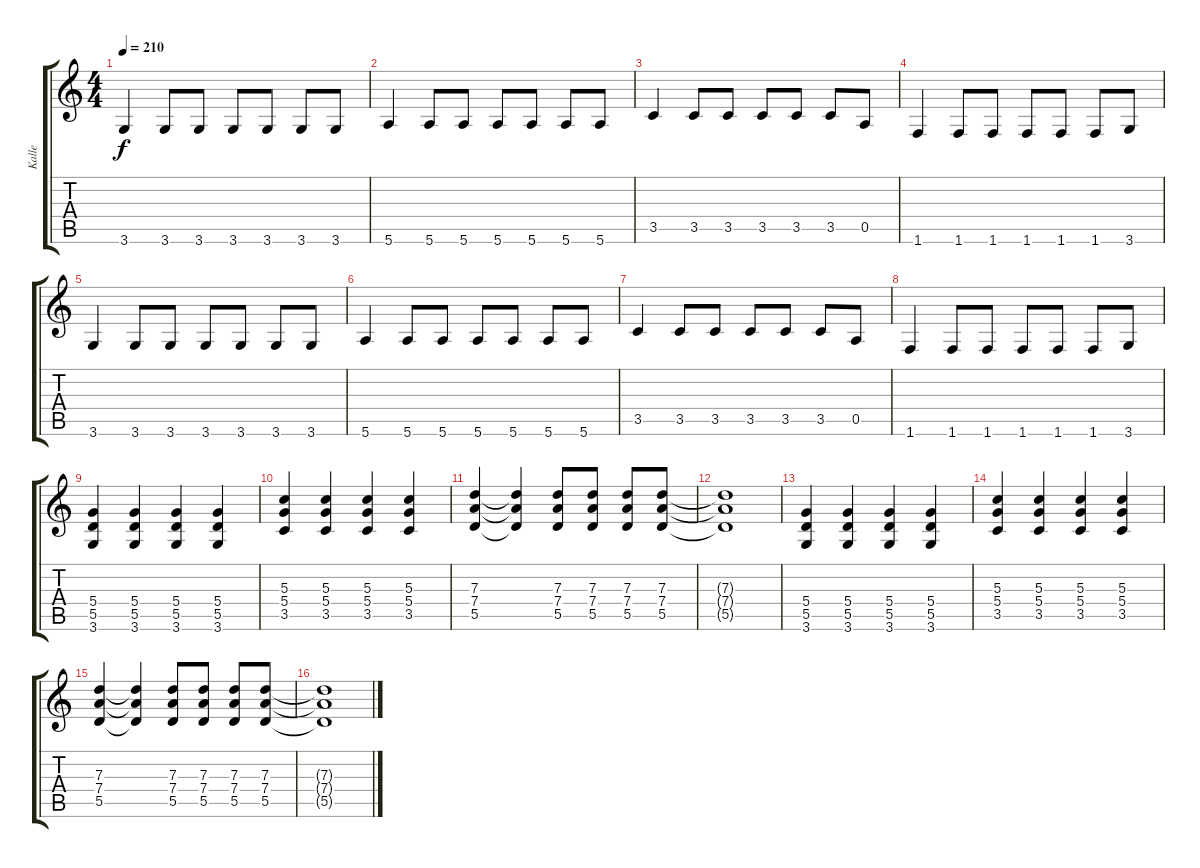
\track ("Kalle" "Kalle") {instrument distortionguitar}
\staff {score tabs}
\tuning (E4 B3 G3 D3 A2 E2) {hide}
\ts (4 4)
\tempo 210
\clef g2
\ks c
3.6.4{dy f} 3.6.8 3.6.8 3.6.8 3.6.8 3.6.8 3.6.8 |
5.6.4 5.6.8 5.6.8 5.6.8 5.6.8 5.6.8 5.6.8 |
3.5.4 3.5.8 3.5.8 3.5.8 3.5.8 3.5.8 0.5.8 |
1.6.4 1.6.8 1.6.8 1.6.8 1.6.8 1.6.8 3.6.8 |
3.6.4 3.6.8 3.6.8 3.6.8 3.6.8 3.6.8 3.6.8 |
5.6.4 5.6.8 5.6.8 5.6.8 5.6.8 5.6.8 5.6.8 |
3.5.4 3.5.8 3.5.8 3.5.8 3.5.8 3.5.8 0.5.8 |
1.6.4 1.6.8 1.6.8 1.6.8 1.6.8 1.6.8 3.6.8 |
(5.4 5.5 3.6).4 (5.4 5.5 3.6).4 (5.4 5.5 3.6).4 (5.4 5.5 3.6).4 |
(5.3 5.4 3.5).4 (5.3 5.4 3.5).4 (5.3 5.4 3.5).4 (5.3 5.4 3.5).4 |
(7.3 7.4 5.5).4 (7.3{t} 7.4{t} 5.5{t}).4 (7.3 7.4 5.5).8 (7.3 7.4 5.5).8 (7.3 7.4 5.5).8 (7.3 7.4 5.5).8 |
(7.3{t} 7.4{t} 5.5{t}).1 |
(5.4 5.5 3.6).4 (5.4 5.5 3.6).4 (5.4 5.5 3.6).4 (5.4 5.5 3.6).4 |
(5.3 5.4 3.5).4 (5.3 5.4 3.5).4 (5.3 5.4 3.5).4 (5.3 5.4 3.5).4 |
(7.3 7.4 5.5).4 (7.3{t} 7.4{t} 5.5{t}).4 (7.3 7.4 5.5).8 (7.3 7.4 5.5).8 (7.3 7.4 5.5).8 (7.3 7.4 5.5).8 |
(7.3{t} 7.4{t} 5.5{t}).1
